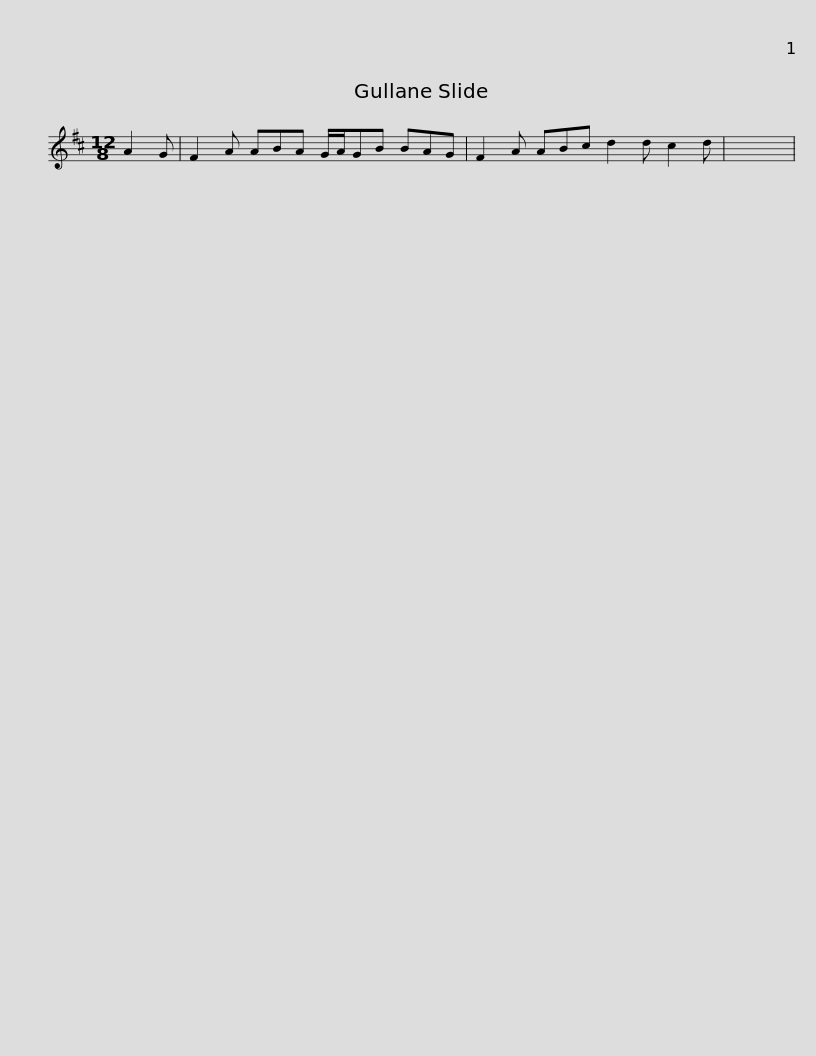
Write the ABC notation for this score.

X:1
L:1/8
M:12/8
I:linebreak $
K:D
V:1 treble
V:1
 A2 G | F2 A ABA G/A/GB BAG | F2 A ABc d2 d c2 d | x12 | %4
